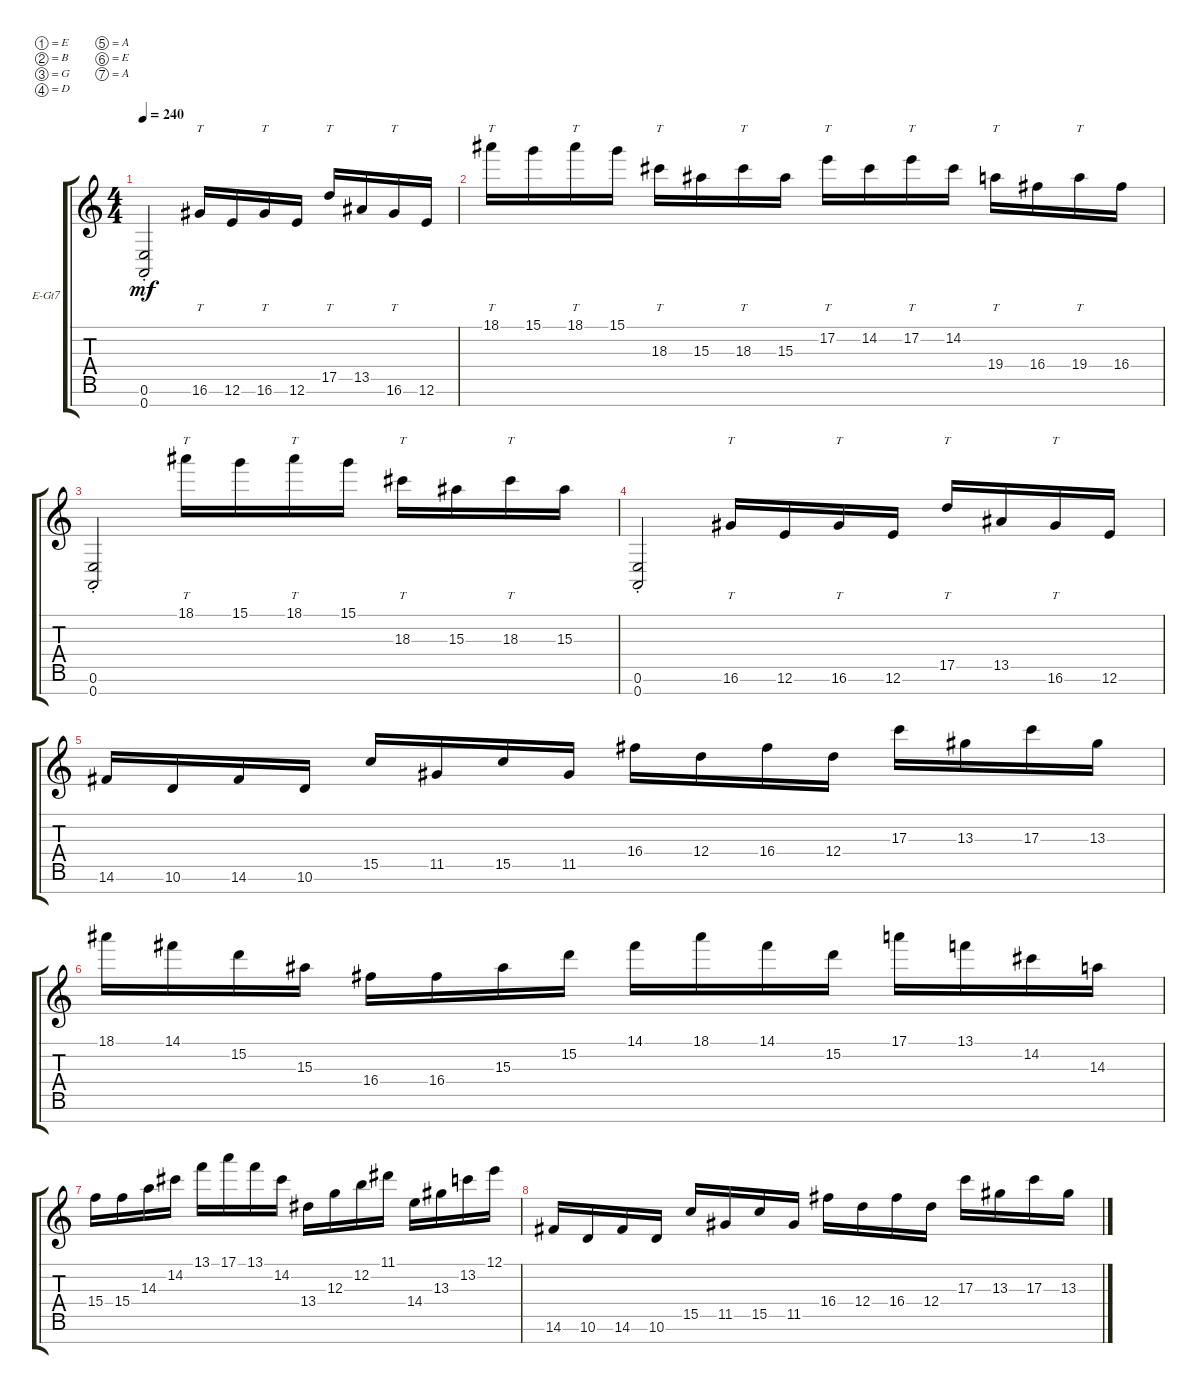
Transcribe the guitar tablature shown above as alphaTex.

\defaultSystemsLayout 4
\bracketExtendMode groupsimilarinstruments
\firstSystemTrackNameOrientation horizontal
\otherSystemsTrackNameOrientation horizontal
\track ("Electric Guitar" "E-Gt7") {instrument distortionguitar}
\staff {score tabs}
\tuning (E4 B3 G3 D3 A2 E2 A1)
\ts (4 4)
\tempo 240
\clef g2
\ks c
(0.7{st} 0.6{st}).2{dy mf} 16.6.16{tt} 12.6.16 16.6.16{tt} 12.6.16 17.5.16{tt} 13.5.16 16.6.16{tt} 12.6.16 |
18.1.16{tt} 15.1.16 18.1.16{tt} 15.1.16 18.3.16{tt} 15.3.16 18.3.16{tt} 15.3.16 17.2.16{tt} 14.2.16 17.2.16{tt} 14.2.16 19.4.16{tt} 16.4.16 19.4.16{tt} 16.4.16 |
(0.7{st} 0.6{st}).2 18.1.16{tt} 15.1.16 18.1.16{tt} 15.1.16 18.3.16{tt} 15.3.16 18.3.16{tt} 15.3.16 |
(0.7{st} 0.6{st}).2 16.6.16{tt} 12.6.16 16.6.16{tt} 12.6.16 17.5.16{tt} 13.5.16 16.6.16{tt} 12.6.16 |
14.6.16 10.6.16 14.6.16 10.6.16 15.5.16 11.5.16 15.5.16 11.5.16 16.4.16 12.4.16 16.4.16 12.4.16 17.3.16 13.3.16 17.3.16 13.3.16 |
18.1.16 14.1.16 15.2.16 15.3.16 16.4.16 16.4.16 15.3.16 15.2.16 14.1.16 18.1.16 14.1.16 15.2.16 17.1.16 13.1.16 14.2.16 14.3.16 |
15.4.16 15.4.16 14.3.16 14.2.16 13.1.16 17.1.16 13.1.16 14.2.16 13.4.16 12.3.16 12.2.16 11.1.16 14.4.16 13.3.16 13.2.16 12.1.16 |
14.6.16 10.6.16 14.6.16 10.6.16 15.5.16 11.5.16 15.5.16 11.5.16 16.4.16 12.4.16 16.4.16 12.4.16 17.3.16 13.3.16 17.3.16 13.3.16
